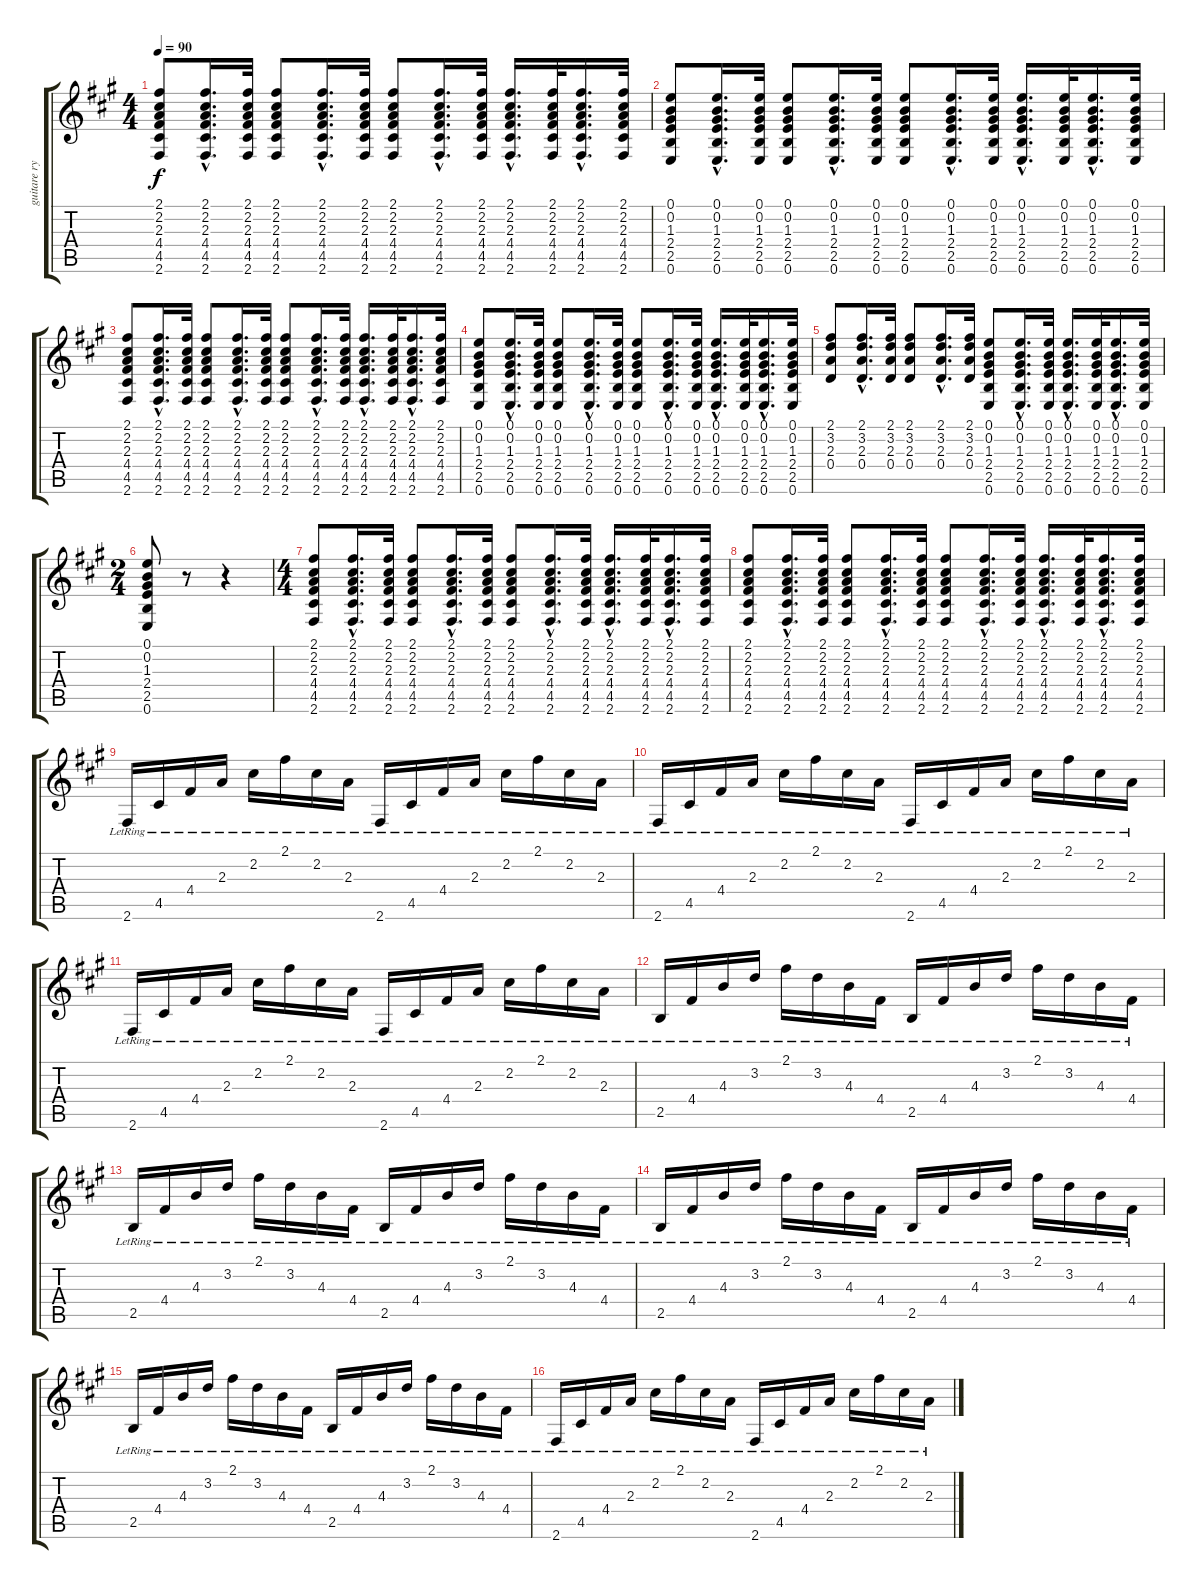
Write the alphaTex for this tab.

\track ("guitare rythmique" "guitare ry") {instrument acousticguitarnylon}
\staff {score tabs}
\tuning (E4 B3 G3 D3 A2 E2) {hide}
\ts (4 4)
\tempo 90
\clef g2
\ks f#minor
(2.1 2.2 2.3 4.4 4.5 2.6).8{dy f} (2.1{hac} 2.2{hac} 2.3{hac} 4.4{hac} 4.5{hac} 2.6{hac}).16{d} (2.1 2.2 2.3 4.4 4.5 2.6).32 (2.1 2.2 2.3 4.4 4.5 2.6).8 (2.1{hac} 2.2{hac} 2.3{hac} 4.4{hac} 4.5{hac} 2.6{hac}).16{d} (2.1 2.2 2.3 4.4 4.5 2.6).32 (2.1 2.2 2.3 4.4 4.5 2.6).8 (2.1{hac} 2.2{hac} 2.3{hac} 4.4{hac} 4.5{hac} 2.6{hac}).16{d} (2.1 2.2 2.3 4.4 4.5 2.6).32 (2.1{hac} 2.2{hac} 2.3{hac} 4.4{hac} 4.5{hac} 2.6{hac}).16{d} (2.1 2.2 2.3 4.4 4.5 2.6).32 (2.1{hac} 2.2{hac} 2.3{hac} 4.4{hac} 4.5{hac} 2.6{hac}).16{d} (2.1 2.2 2.3 4.4 4.5 2.6).32 |
(0.1 0.2 1.3 2.4 2.5 0.6).8 (0.1{hac} 0.2{hac} 1.3{hac} 2.4{hac} 2.5{hac} 0.6{hac}).16{d} (0.1 0.2 1.3 2.4 2.5 0.6).32 (0.1 0.2 1.3 2.4 2.5 0.6).8 (0.1{hac} 0.2{hac} 1.3{hac} 2.4{hac} 2.5{hac} 0.6{hac}).16{d} (0.1 0.2 1.3 2.4 2.5 0.6).32 (0.1 0.2 1.3 2.4 2.5 0.6).8 (0.1{hac} 0.2{hac} 1.3{hac} 2.4{hac} 2.5{hac} 0.6{hac}).16{d} (0.1 0.2 1.3 2.4 2.5 0.6).32 (0.1{hac} 0.2{hac} 1.3{hac} 2.4{hac} 2.5{hac} 0.6{hac}).16{d} (0.1 0.2 1.3 2.4 2.5 0.6).32 (0.1{hac} 0.2{hac} 1.3{hac} 2.4{hac} 2.5{hac} 0.6{hac}).16{d} (0.1 0.2 1.3 2.4 2.5 0.6).32 |
(2.1 2.2 2.3 4.4 4.5 2.6).8 (2.1{hac} 2.2{hac} 2.3{hac} 4.4{hac} 4.5{hac} 2.6{hac}).16{d} (2.1 2.2 2.3 4.4 4.5 2.6).32 (2.1 2.2 2.3 4.4 4.5 2.6).8 (2.1{hac} 2.2{hac} 2.3{hac} 4.4{hac} 4.5{hac} 2.6{hac}).16{d} (2.1 2.2 2.3 4.4 4.5 2.6).32 (2.1 2.2 2.3 4.4 4.5 2.6).8 (2.1{hac} 2.2{hac} 2.3{hac} 4.4{hac} 4.5{hac} 2.6{hac}).16{d} (2.1 2.2 2.3 4.4 4.5 2.6).32 (2.1{hac} 2.2{hac} 2.3{hac} 4.4{hac} 4.5{hac} 2.6{hac}).16{d} (2.1 2.2 2.3 4.4 4.5 2.6).32 (2.1{hac} 2.2{hac} 2.3{hac} 4.4{hac} 4.5{hac} 2.6{hac}).16{d} (2.1 2.2 2.3 4.4 4.5 2.6).32 |
(0.1 0.2 1.3 2.4 2.5 0.6).8 (0.1{hac} 0.2{hac} 1.3{hac} 2.4{hac} 2.5{hac} 0.6{hac}).16{d} (0.1 0.2 1.3 2.4 2.5 0.6).32 (0.1 0.2 1.3 2.4 2.5 0.6).8 (0.1{hac} 0.2{hac} 1.3{hac} 2.4{hac} 2.5{hac} 0.6{hac}).16{d} (0.1 0.2 1.3 2.4 2.5 0.6).32 (0.1 0.2 1.3 2.4 2.5 0.6).8 (0.1{hac} 0.2{hac} 1.3{hac} 2.4{hac} 2.5{hac} 0.6{hac}).16{d} (0.1 0.2 1.3 2.4 2.5 0.6).32 (0.1{hac} 0.2{hac} 1.3{hac} 2.4{hac} 2.5{hac} 0.6{hac}).16{d} (0.1 0.2 1.3 2.4 2.5 0.6).32 (0.1{hac} 0.2{hac} 1.3{hac} 2.4{hac} 2.5{hac} 0.6{hac}).16{d} (0.1 0.2 1.3 2.4 2.5 0.6).32 |
(2.1 3.2 2.3 0.4).8 (2.1{hac} 3.2{hac} 2.3{hac} 0.4{hac}).16{d} (2.1 3.2 2.3 0.4).32 (2.1 3.2 2.3 0.4).8 (2.1{hac} 3.2{hac} 2.3{hac} 0.4{hac}).16{d} (2.1 3.2 2.3 0.4).32 (0.1 0.2 1.3 2.4 2.5 0.6).8 (0.1{hac} 0.2{hac} 1.3{hac} 2.4{hac} 2.5{hac} 0.6{hac}).16{d} (0.1 0.2 1.3 2.4 2.5 0.6).32 (0.1{hac} 0.2{hac} 1.3{hac} 2.4{hac} 2.5{hac} 0.6{hac}).16{d} (0.1 0.2 1.3 2.4 2.5 0.6).32 (0.1{hac} 0.2{hac} 1.3{hac} 2.4{hac} 2.5{hac} 0.6{hac}).16{d} (0.1 0.2 1.3 2.4 2.5 0.6).32 |
\ts (2 4)
(0.1 0.2 1.3 2.4 2.5 0.6).8 r.8 r.4 |
\ts (4 4)
(2.1 2.2 2.3 4.4 4.5 2.6).8 (2.1{hac} 2.2{hac} 2.3{hac} 4.4{hac} 4.5{hac} 2.6{hac}).16{d} (2.1 2.2 2.3 4.4 4.5 2.6).32 (2.1 2.2 2.3 4.4 4.5 2.6).8 (2.1{hac} 2.2{hac} 2.3{hac} 4.4{hac} 4.5{hac} 2.6{hac}).16{d} (2.1 2.2 2.3 4.4 4.5 2.6).32 (2.1 2.2 2.3 4.4 4.5 2.6).8 (2.1{hac} 2.2{hac} 2.3{hac} 4.4{hac} 4.5{hac} 2.6{hac}).16{d} (2.1 2.2 2.3 4.4 4.5 2.6).32 (2.1{hac} 2.2{hac} 2.3{hac} 4.4{hac} 4.5{hac} 2.6{hac}).16{d} (2.1 2.2 2.3 4.4 4.5 2.6).32 (2.1{hac} 2.2{hac} 2.3{hac} 4.4{hac} 4.5{hac} 2.6{hac}).16{d} (2.1 2.2 2.3 4.4 4.5 2.6).32 |
(2.1 2.2 2.3 4.4 4.5 2.6).8 (2.1{hac} 2.2{hac} 2.3{hac} 4.4{hac} 4.5{hac} 2.6{hac}).16{d} (2.1 2.2 2.3 4.4 4.5 2.6).32 (2.1 2.2 2.3 4.4 4.5 2.6).8 (2.1{hac} 2.2{hac} 2.3{hac} 4.4{hac} 4.5{hac} 2.6{hac}).16{d} (2.1 2.2 2.3 4.4 4.5 2.6).32 (2.1 2.2 2.3 4.4 4.5 2.6).8 (2.1{hac} 2.2{hac} 2.3{hac} 4.4{hac} 4.5{hac} 2.6{hac}).16{d} (2.1 2.2 2.3 4.4 4.5 2.6).32 (2.1{hac} 2.2{hac} 2.3{hac} 4.4{hac} 4.5{hac} 2.6{hac}).16{d} (2.1 2.2 2.3 4.4 4.5 2.6).32 (2.1{hac} 2.2{hac} 2.3{hac} 4.4{hac} 4.5{hac} 2.6{hac}).16{d} (2.1 2.2 2.3 4.4 4.5 2.6).32 |
2.6{lr}.16 4.5{lr}.16 4.4{lr}.16 2.3{lr}.16 2.2{lr}.16 2.1{lr}.16 2.2{lr}.16 2.3{lr}.16 2.6{lr}.16 4.5{lr}.16 4.4{lr}.16 2.3{lr}.16 2.2{lr}.16 2.1{lr}.16 2.2{lr}.16 2.3{lr}.16 |
2.6{lr}.16 4.5{lr}.16 4.4{lr}.16 2.3{lr}.16 2.2{lr}.16 2.1{lr}.16 2.2{lr}.16 2.3{lr}.16 2.6{lr}.16 4.5{lr}.16 4.4{lr}.16 2.3{lr}.16 2.2{lr}.16 2.1{lr}.16 2.2{lr}.16 2.3{lr}.16 |
2.6{lr}.16 4.5{lr}.16 4.4{lr}.16 2.3{lr}.16 2.2{lr}.16 2.1{lr}.16 2.2{lr}.16 2.3{lr}.16 2.6{lr}.16 4.5{lr}.16 4.4{lr}.16 2.3{lr}.16 2.2{lr}.16 2.1{lr}.16 2.2{lr}.16 2.3{lr}.16 |
2.5{lr}.16 4.4{lr}.16 4.3{lr}.16 3.2{lr}.16 2.1{lr}.16 3.2{lr}.16 4.3{lr}.16 4.4{lr}.16 2.5{lr}.16 4.4{lr}.16 4.3{lr}.16 3.2{lr}.16 2.1{lr}.16 3.2{lr}.16 4.3{lr}.16 4.4{lr}.16 |
2.5{lr}.16 4.4{lr}.16 4.3{lr}.16 3.2{lr}.16 2.1{lr}.16 3.2{lr}.16 4.3{lr}.16 4.4{lr}.16 2.5{lr}.16 4.4{lr}.16 4.3{lr}.16 3.2{lr}.16 2.1{lr}.16 3.2{lr}.16 4.3{lr}.16 4.4{lr}.16 |
2.5{lr}.16 4.4{lr}.16 4.3{lr}.16 3.2{lr}.16 2.1{lr}.16 3.2{lr}.16 4.3{lr}.16 4.4{lr}.16 2.5{lr}.16 4.4{lr}.16 4.3{lr}.16 3.2{lr}.16 2.1{lr}.16 3.2{lr}.16 4.3{lr}.16 4.4{lr}.16 |
2.5{lr}.16 4.4{lr}.16 4.3{lr}.16 3.2{lr}.16 2.1{lr}.16 3.2{lr}.16 4.3{lr}.16 4.4{lr}.16 2.5{lr}.16 4.4{lr}.16 4.3{lr}.16 3.2{lr}.16 2.1{lr}.16 3.2{lr}.16 4.3{lr}.16 4.4{lr}.16 |
2.6{lr}.16 4.5{lr}.16 4.4{lr}.16 2.3{lr}.16 2.2{lr}.16 2.1{lr}.16 2.2{lr}.16 2.3{lr}.16 2.6{lr}.16 4.5{lr}.16 4.4{lr}.16 2.3{lr}.16 2.2{lr}.16 2.1{lr}.16 2.2{lr}.16 2.3{lr}.16
